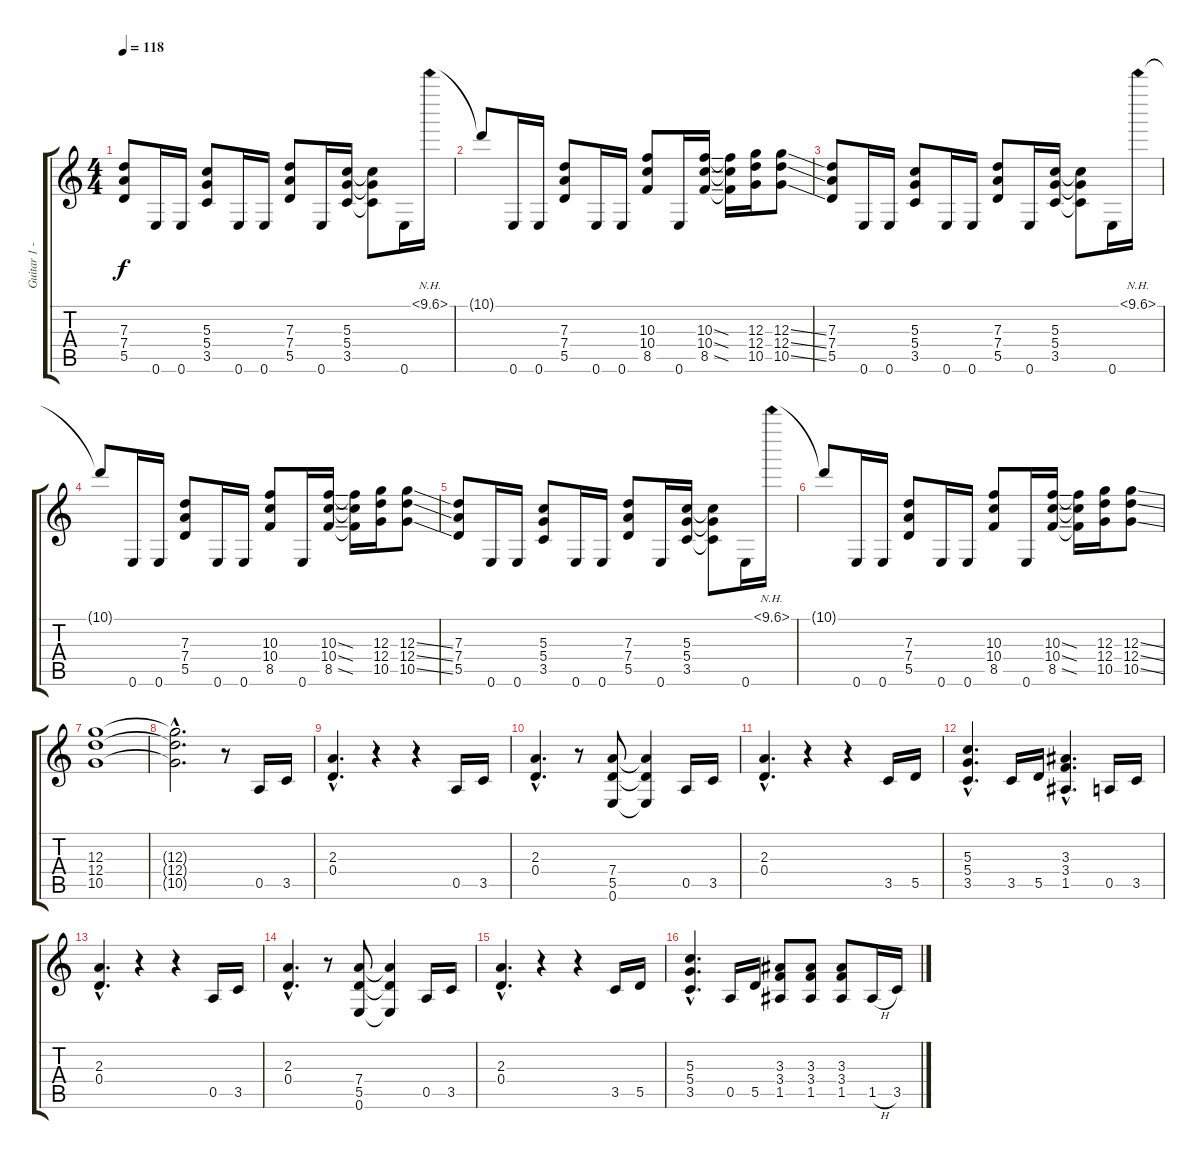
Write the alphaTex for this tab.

\track ("Guitar 1 - Criss Oliva" "Guitar 1 -") {instrument distortionguitar}
\staff {score tabs}
\tuning (E4 B3 G3 D3 A2 E2) {hide}
\ts (4 4)
\tempo 118
\clef g2
\ks c
(7.3 7.4 5.5).8{dy f} 0.6.16 0.6.16 (5.3 5.4 3.5).8 0.6.16 0.6.16 (7.3 7.4 5.5).8 0.6.16 (5.3 5.4 3.5).16 (5.3{t} 5.4{t} 3.5{t}).8 0.6.16 10.1{nh}.16 |
10.1{t}.8 0.6.16 0.6.16 (7.3 7.4 5.5).8 0.6.16 0.6.16 (10.3 10.4 8.5).8 0.6.16 (10.3{ss} 10.4{ss} 8.5{ss}).16 (10.3{t} 10.4{t} 8.5{t}).16 (12.3 12.4 10.5).16 (12.3{ss} 12.4{ss} 10.5{ss}).8 |
(7.3 7.4 5.5).8 0.6.16 0.6.16 (5.3 5.4 3.5).8 0.6.16 0.6.16 (7.3 7.4 5.5).8 0.6.16 (5.3 5.4 3.5).16 (5.3{t} 5.4{t} 3.5{t}).8 0.6.16 10.1{nh}.16 |
10.1{t}.8 0.6.16 0.6.16 (7.3 7.4 5.5).8 0.6.16 0.6.16 (10.3 10.4 8.5).8 0.6.16 (10.3{ss} 10.4{ss} 8.5{ss}).16 (10.3{t} 10.4{t} 8.5{t}).16 (12.3 12.4 10.5).16 (12.3{ss} 12.4{ss} 10.5{ss}).8 |
(7.3 7.4 5.5).8 0.6.16 0.6.16 (5.3 5.4 3.5).8 0.6.16 0.6.16 (7.3 7.4 5.5).8 0.6.16 (5.3 5.4 3.5).16 (5.3{t} 5.4{t} 3.5{t}).8 0.6.16 10.1{nh}.16 |
10.1{t}.8 0.6.16 0.6.16 (7.3 7.4 5.5).8 0.6.16 0.6.16 (10.3 10.4 8.5).8 0.6.16 (10.3{ss} 10.4{ss} 8.5{ss}).16 (10.3{t} 10.4{t} 8.5{t}).16 (12.3 12.4 10.5).16 (12.3{ss} 12.4{ss} 10.5{ss}).8 |
(12.3 12.4 10.5).1 |
(12.3{hac t} 12.4{hac t} 10.5{hac t}).2{d} r.8 0.5.16 3.5.16 |
(2.3{hac} 0.4{hac}).4{d} r.4 r.4 0.5.16 3.5.16 |
(2.3{hac} 0.4{hac}).4{d} r.8 (7.4 5.5 0.6).8 (7.4{t} 5.5{t} 0.6{t}).4 0.5.16 3.5.16 |
(2.3{hac} 0.4{hac}).4{d} r.4 r.4 3.5.16 5.5.16 |
(5.3{hac} 5.4{hac} 3.5{hac}).4{d} 3.5.16 5.5.16 (3.3{hac} 3.4{hac} 1.5{hac}).4{d} 0.5.16 3.5.16 |
(2.3{hac} 0.4{hac}).4{d} r.4 r.4 0.5.16 3.5.16 |
(2.3{hac} 0.4{hac}).4{d} r.8 (7.4 5.5 0.6).8 (7.4{t} 5.5{t} 0.6{t}).4 0.5.16 3.5.16 |
(2.3{hac} 0.4{hac}).4{d} r.4 r.4 3.5.16 5.5.16 |
(5.3{hac} 5.4{hac} 3.5{hac}).4{d} 0.5.16 5.5.16 (3.3 3.4 1.5).8 (3.3 3.4 1.5).8 (3.3 3.4 1.5).8 1.5{h}.16 3.5.16
